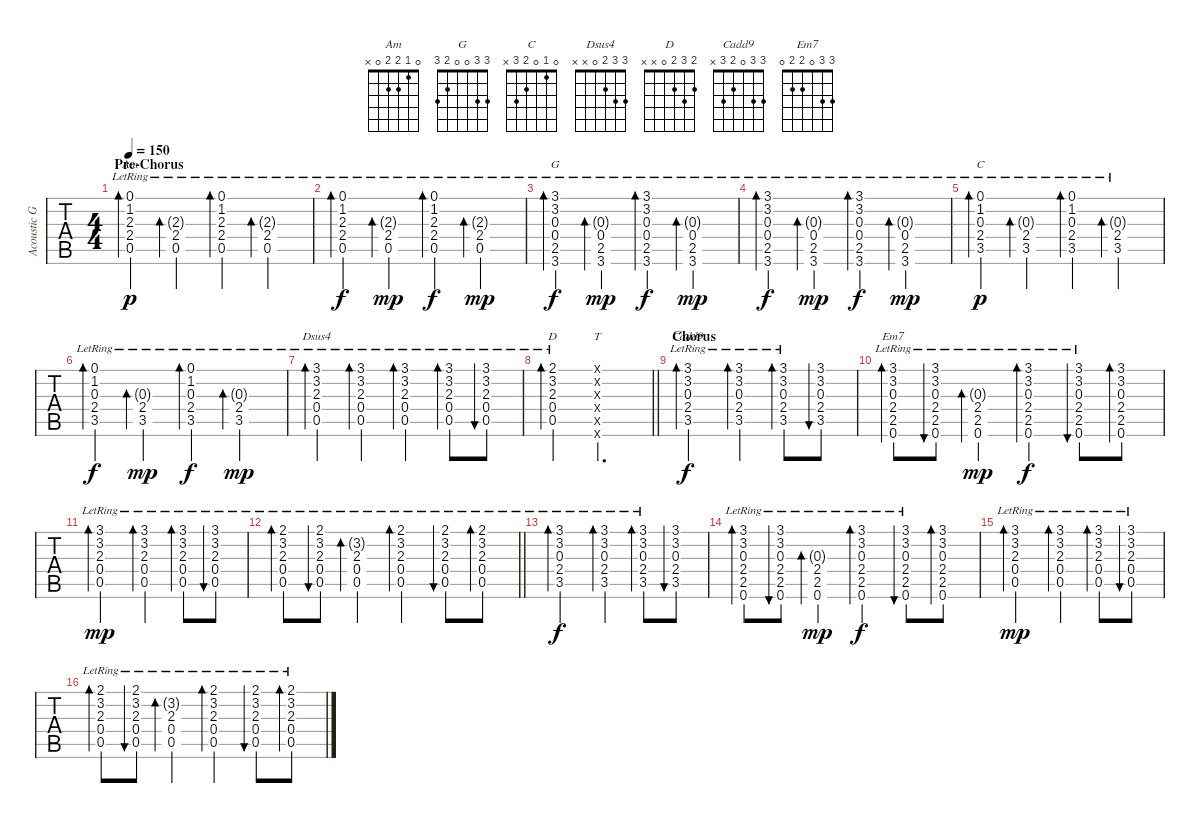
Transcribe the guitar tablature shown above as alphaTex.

\track ("Acoustic Guitar #2" "Acoustic G") {instrument acousticguitarsteel}
\staff {tabs}
\tuning (E4 B3 G3 D3 A2 E2) {hide}
\chord ("Am" 0 1 2 2 0 x)
\chord ("G" 3 3 0 0 2 3)
\chord ("C" 0 1 0 2 3 x)
\chord ("Dsus4" 3 3 2 0 x x)
\chord ("D" 2 3 2 0 x x)
\chord ("Cadd9" 3 3 0 2 3 x)
\chord ("Em7" 3 3 0 2 2 0)
\ts (4 4)
\section ("" "Pre-Chorus")
\tempo 150
\clef g2
\ks c
(0.1{lr} 1.2{lr} 2.3{lr} 2.4{lr} 0.5{lr}).4{bd 60 ch "Am" dy p} (2.3{g lr} 2.4{lr} 0.5{lr}).4{bd 60} (0.1{lr} 1.2{lr} 2.3{lr} 2.4{lr} 0.5{lr}).4{bd 60} (2.3{g lr} 2.4{lr} 0.5{lr}).4{bd 60} |
(0.1{lr} 1.2{lr} 2.3{lr} 2.4{lr} 0.5{lr}).4{bd 60 dy f} (2.3{g lr} 2.4{lr} 0.5{lr}).4{bd 60 dy mp} (0.1{lr} 1.2{lr} 2.3{lr} 2.4{lr} 0.5{lr}).4{bd 60 dy f} (2.3{g lr} 2.4{lr} 0.5{lr}).4{bd 60 dy mp} |
(3.1{lr} 3.2{lr} 0.3{lr} 0.4{lr} 2.5{lr} 3.6{lr}).4{bd 60 ch "G" dy f} (0.3{g lr} 0.4{lr} 2.5{lr} 3.6{lr}).4{bd 60 dy mp} (3.1{lr} 3.2{lr} 0.3{lr} 0.4{lr} 2.5{lr} 3.6{lr}).4{bd 60 dy f} (0.3{g lr} 0.4{lr} 2.5{lr} 3.6{lr}).4{bd 60 dy mp} |
(3.1{lr} 3.2{lr} 0.3{lr} 0.4{lr} 2.5{lr} 3.6{lr}).4{bd 60 dy f} (0.3{g lr} 0.4{lr} 2.5{lr} 3.6{lr}).4{bd 60 dy mp} (3.1{lr} 3.2{lr} 0.3{lr} 0.4{lr} 2.5{lr} 3.6{lr}).4{bd 60 dy f} (0.3{g lr} 0.4{lr} 2.5{lr} 3.6{lr}).4{bd 60 dy mp} |
(0.1{lr} 1.2{lr} 0.3{lr} 2.4{lr} 3.5{lr}).4{bd 60 ch "C" dy p} (0.3{g lr} 2.4{lr} 3.5{lr}).4{bd 60} (0.1{lr} 1.2{lr} 0.3{lr} 2.4{lr} 3.5{lr}).4{bd 60} (0.3{g lr} 2.4{lr} 3.5{lr}).4{bd 60} |
(0.1{lr} 1.2{lr} 0.3{lr} 2.4{lr} 3.5{lr}).4{bd 60 dy f} (0.3{g lr} 2.4{lr} 3.5{lr}).4{bd 60 dy mp} (0.1{lr} 1.2{lr} 0.3{lr} 2.4{lr} 3.5{lr}).4{bd 60 dy f} (0.3{g lr} 2.4{lr} 3.5{lr}).4{bd 60 dy mp} |
(3.1{lr} 3.2{lr} 2.3{lr} 0.4{lr} 0.5{lr}).4{bd 60 ch "Dsus4"} (3.1{lr} 3.2{lr} 2.3{lr} 0.4{lr} 0.5{lr}).4{bd 60} (3.1{lr} 3.2{lr} 2.3{lr} 0.4{lr} 0.5{lr}).4{bd 60} (3.1{lr} 3.2{lr} 2.3{lr} 0.4{lr} 0.5{lr}).8{bd 60} (3.1{lr} 3.2{lr} 2.3{lr} 0.4{lr} 0.5{lr}).8{bu 60} |
\barLineRight lightlight
(2.1{lr} 3.2{lr} 2.3{lr} 0.4{lr} 0.5{lr}).4{bd 60 ch "D"} (0.1{x} 0.2{x} 0.3{x} 0.4{x} 0.5{x} 0.6{x}).2{tt d} |
\section ("" "Chorus")
(3.1{lr} 3.2{lr} 0.3{lr} 2.4{lr} 3.5{lr}).2{bd 60 ch "Cadd9" dy f} (3.1{lr} 3.2{lr} 0.3{lr} 2.4{lr} 3.5{lr}).4{bd 60} (3.1{lr} 3.2{lr} 0.3{lr} 2.4{lr} 3.5{lr}).8{bd 60} (3.1 3.2 0.3 2.4 3.5).8{bu 60} |
(3.1{lr} 3.2{lr} 0.3{lr} 2.4{lr} 2.5{lr} 0.6{lr}).8{bd 60 ch "Em7"} (3.1{lr} 3.2{lr} 0.3{lr} 2.4{lr} 2.5{lr} 0.6{lr}).8{bu 60} (0.3{g lr} 2.4{lr} 2.5{lr} 0.6{lr}).4{bd 60 dy mp} (3.1{lr} 3.2{lr} 0.3{lr} 2.4{lr} 2.5{lr} 0.6{lr}).4{bd 60 dy f} (3.1{lr} 3.2{lr} 0.3{lr} 2.4{lr} 2.5{lr} 0.6{lr}).8{bu 60} (3.1 3.2 0.3 2.4 2.5 0.6).8{bd 60} |
(3.1{lr} 3.2{lr} 2.3{lr} 0.4{lr} 0.5{lr}).2{bd 60 dy mp} (3.1{lr} 3.2{lr} 2.3{lr} 0.4{lr} 0.5{lr}).4{bd 60} (3.1{lr} 3.2{lr} 2.3{lr} 0.4{lr} 0.5{lr}).8{bd 60} (3.1{lr} 3.2{lr} 2.3{lr} 0.4{lr} 0.5{lr}).8{bu 60} |
\barLineRight lightlight
(2.1{lr} 3.2{lr} 2.3{lr} 0.4{lr} 0.5{lr}).8{bd 60} (2.1{lr} 3.2{lr} 2.3{lr} 0.4{lr} 0.5{lr}).8{bu 60} (3.2{g lr} 2.3{lr} 0.4{lr} 0.5{lr}).4{bd 60} (2.1{lr} 3.2{lr} 2.3{lr} 0.4{lr} 0.5{lr}).4{bd 60} (2.1{lr} 3.2{lr} 2.3{lr} 0.4{lr} 0.5{lr}).8{bu 60} (2.1{lr} 3.2{lr} 2.3{lr} 0.4{lr} 0.5{lr}).8{bd 60} |
(3.1{lr} 3.2{lr} 0.3{lr} 2.4{lr} 3.5{lr}).2{bd 60 dy f} (3.1{lr} 3.2{lr} 0.3{lr} 2.4{lr} 3.5{lr}).4{bd 60} (3.1{lr} 3.2{lr} 0.3{lr} 2.4{lr} 3.5{lr}).8{bd 60} (3.1 3.2 0.3 2.4 3.5).8{bu 60} |
(3.1{lr} 3.2{lr} 0.3{lr} 2.4{lr} 2.5{lr} 0.6{lr}).8{bd 60} (3.1{lr} 3.2{lr} 0.3{lr} 2.4{lr} 2.5{lr} 0.6{lr}).8{bu 60} (0.3{g lr} 2.4{lr} 2.5{lr} 0.6{lr}).4{bd 60 dy mp} (3.1{lr} 3.2{lr} 0.3{lr} 2.4{lr} 2.5{lr} 0.6{lr}).4{bd 60 dy f} (3.1{lr} 3.2{lr} 0.3{lr} 2.4{lr} 2.5{lr} 0.6{lr}).8{bu 60} (3.1 3.2 0.3 2.4 2.5 0.6).8{bd 60} |
(3.1{lr} 3.2{lr} 2.3{lr} 0.4{lr} 0.5{lr}).2{bd 60 dy mp} (3.1{lr} 3.2{lr} 2.3{lr} 0.4{lr} 0.5{lr}).4{bd 60} (3.1{lr} 3.2{lr} 2.3{lr} 0.4{lr} 0.5{lr}).8{bd 60} (3.1{lr} 3.2{lr} 2.3{lr} 0.4{lr} 0.5{lr}).8{bu 60} |
(2.1{lr} 3.2{lr} 2.3{lr} 0.4{lr} 0.5{lr}).8{bd 60} (2.1{lr} 3.2{lr} 2.3{lr} 0.4{lr} 0.5{lr}).8{bu 60} (3.2{g lr} 2.3{lr} 0.4{lr} 0.5{lr}).4{bd 60} (2.1{lr} 3.2{lr} 2.3{lr} 0.4{lr} 0.5{lr}).4{bd 60} (2.1{lr} 3.2{lr} 2.3{lr} 0.4{lr} 0.5{lr}).8{bu 60} (2.1{lr} 3.2{lr} 2.3{lr} 0.4{lr} 0.5{lr}).8{bd 60}
